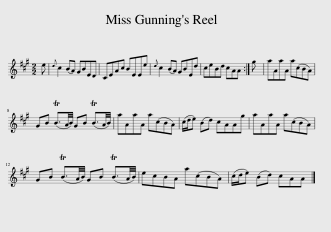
X:1
L:1/8
M:2/2
I:linebreak $
K:A
V:1 treble
V:1
 e |{d} c2 (BA) GBED | CEAc BEEe |{d} c2 (BA) GBEd | ceBd cAA :| %5
 g | aAaA a(cBA) |$ GB (TB3/2A/4B/4) GB (TB3/2A/4B/4) | aAaA a(cBA) | (c/d/e) (Bd) cAAg | %10
 aAaA a(cBA) |$ GB (TB3/2A/4B/4) GB (TB3/2A/4B/4) | ecBA a(cBA) | (c/d/e) (Bd) cAA |] %14
